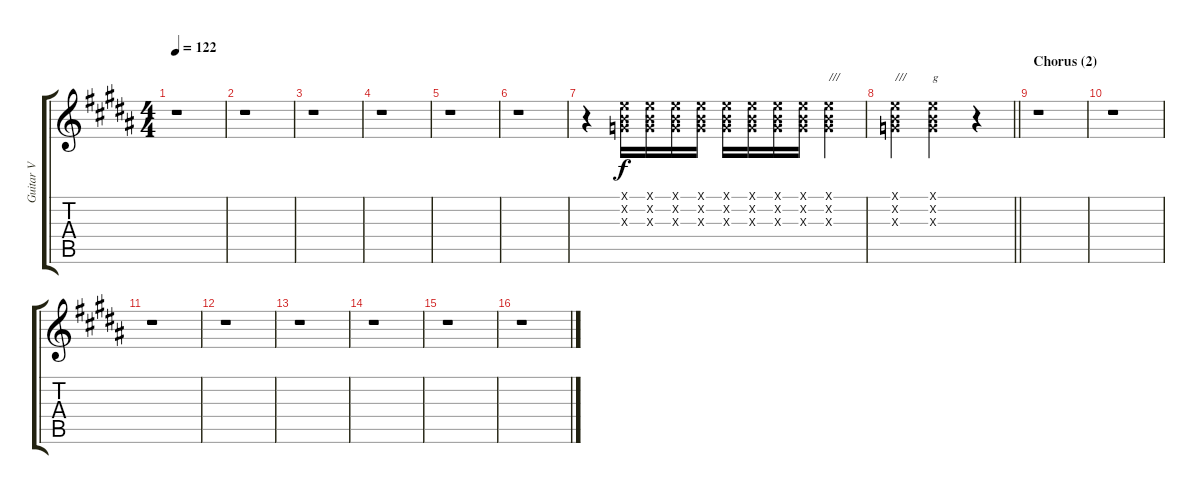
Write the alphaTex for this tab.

\track ("Guitar V" "Guitar V") {instrument distortionguitar}
\staff {score tabs}
\tuning (E4 B3 G3 D3 A2 E2) {hide}
\ts (4 4)
\tempo 122
\clef g2
\ks g#minor
r.1{dy f} |
r.1 |
r.1 |
r.1 |
r.1 |
r.1 |
r.4 (0.1{x} 0.2{x} 0.3{x}).16 (0.1{x} 0.2{x} 0.3{x}).16 (0.1{x} 0.2{x} 0.3{x}).16 (0.1{x} 0.2{x} 0.3{x}).16 (0.1{x} 0.2{x} 0.3{x}).16 (0.1{x} 0.2{x} 0.3{x}).16 (0.1{x} 0.2{x} 0.3{x}).16 (0.1{x} 0.2{x} 0.3{x}).16 (0.1{x} 0.2{x} 0.3{x}).4{txt "///"} |
\barLineRight lightlight
(0.1{x} 0.2{x} 0.3{x}).4{txt "///"} (0.1{x} 0.2{x} 0.3{x}).2{txt "g"} r.4 |
\section ("" "Chorus (2)")
r.1 |
r.1 |
r.1 |
r.1 |
r.1 |
r.1 |
r.1 |
r.1
